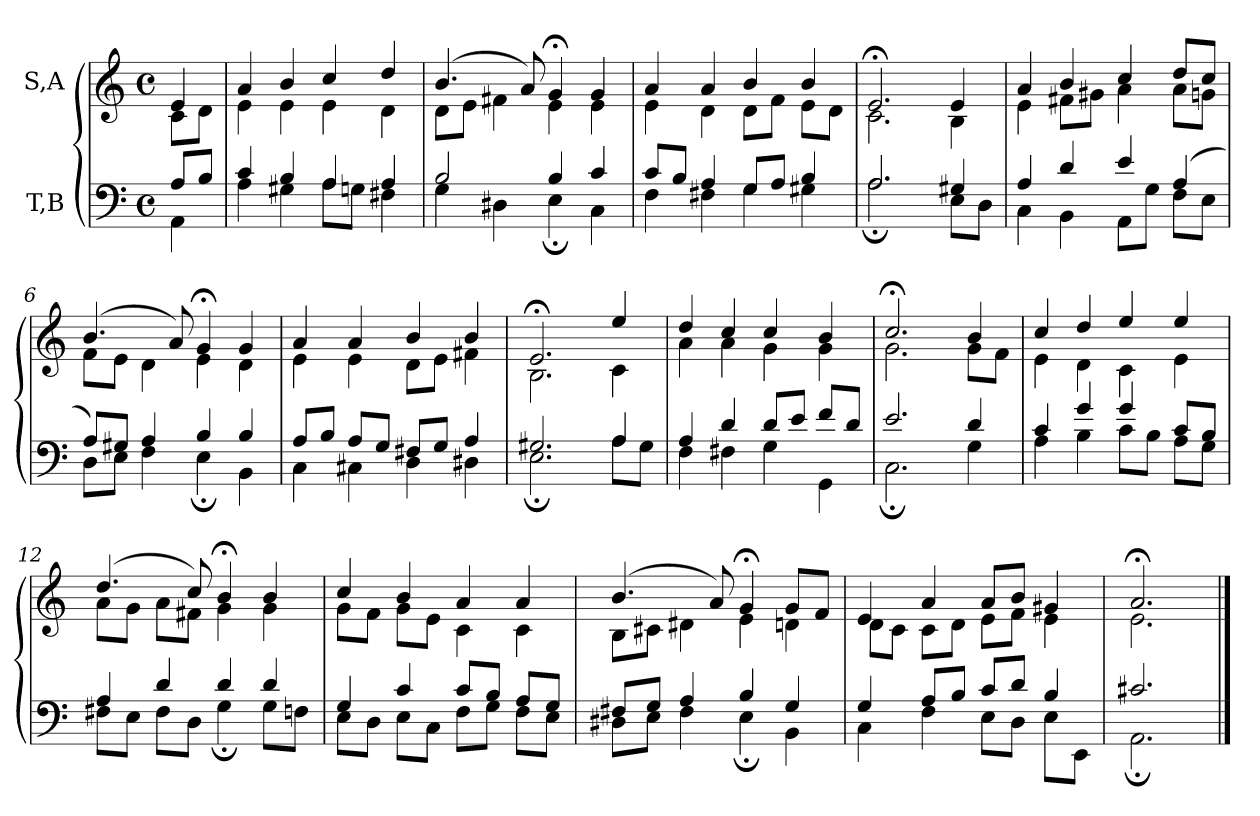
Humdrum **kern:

**kern	**kern
*part2	*part1
*staff2	*staff1
*I"T,B	*I"S,A
*clefF4	*clefG2
*k[]	*k[]
*M4/4	*M4/4
*met(c)	*met(c)
=	=
*^	*^
8AL	4AA	4e	8cL
8BJ	.	.	8dJ
=1	=1	=1	=1
4c	4A	4a	4e
4B	4G#X	4b	4e
4A	8AL	4cc	4e
.	8GnJ	.	.
4A	4F#X	4dd	4d
=2	=2	=2	=2
2B	4G	(>4.b	8dL
.	.	.	8eJ
.	4D#X	.	4f#X
.	.	8a)	.
4B	4E;	4g;<	4e
4c	4C	4g	4e
=3	=3	=3	=3
8cL	4F	4a	4e
8BJ	.	.	.
4A	4F#X	4a	4d
8GL	4G	4b	8dL
8AJ	.	.	8fJ
4B	4G#X	4b	8eL
.	.	.	8dJ
=4	=4	=4	=4
2.A	2.A;	2.e;<	2.c
4G#X	8EL	4e	4B
.	8DJ	.	.
=5	=5	=5	=5
4A	4C	4a	4e
4d	4BB	4b	8f#XL
.	.	.	8g#XJ
4e	8AAL	4cc	4a
.	8GJ	.	.
(>4A	8FL	8ddL	8aL
.	8EJ	8ccJ	8gnJ
=6	=6	=6	=6
8AL)	8DL	(>4.b	8fL
8G#XJ	8EJ	.	8eJ
4A	4F	.	4d
.	.	8a)	.
4B	4E;	4g;<	4e
4B	4BB	4g	4d
=7	=7	=7	=7
8AL	4C	4a	4e
8BJ	.	.	.
8AL	4C#X	4a	4e
8GJ	.	.	.
8F#XL	4D	4b	8dL
8GJ	.	.	8eJ
4A	4D#X	4b	4f#X
=8	=8	=8	=8
2.G#X	2.E;	2.e;<	2.B
4A	8AL	4ee	4c
.	8G#J	.	.
=9	=9	=9	=9
4A	4F	4dd	4a
4d	4F#X	4cc	4a
8dL	4G	4cc	4g
8eJ	.	.	.
8fL	4GG	4b	4g
8dJ	.	.	.
=10	=10	=10	=10
2.e	2.C;	2.cc;<	2.g
4d	4G	4b	8gL
.	.	.	8fJ
=11	=11	=11	=11
4c	4A	4cc	4e
4g	4B	4dd	4d
4g	8cL	4ee	4c
.	8BJ	.	.
8cL	8AL	4ee	4e
8BJ	8GJ	.	.
=12	=12	=12	=12
4A	8F#XL	(>4.dd	8aL
.	8EJ	.	8gJ
4d	8F#L	.	8aL
.	8DJ	8cc)	8f#XJ
4d	4G;	4b;<	4g
4d	8GL	4b	4g
.	8FnJ	.	.
=13	=13	=13	=13
4G	8EL	4cc	8gL
.	8DJ	.	8fJ
4c	8EL	4b	8gL
.	8CJ	.	8eJ
8cL	8FL	4a	4c
8BJ	8GJ	.	.
8AL	8FL	4a	4c
8GJ	8EJ	.	.
=14	=14	=14	=14
8F#XL	8D#XL	(>4.b	8BL
8GJ	8EJ	.	8c#XJ
4A	4F#	.	4d#X
.	.	8a)	.
4B	4E;	4g;<	4e
4G	4BB	8gL	4dn
.	.	8fJ	.
=15	=15	=15	=15
4G	4C	4e	8dL
.	.	.	8cJ
8AL	4F	4a	8cL
8BJ	.	.	8dJ
8cL	8EL	8aL	8eL
8dJ	8DJ	8bJ	8fJ
4B	8EL	4g#X	4e
.	8EEJ	.	.
=16	=16	=16	=16
2.c#X	2.AA;	2.a;<	2.e
*v	*v	*	*
*	*v	*v
==	==
*-	*-
